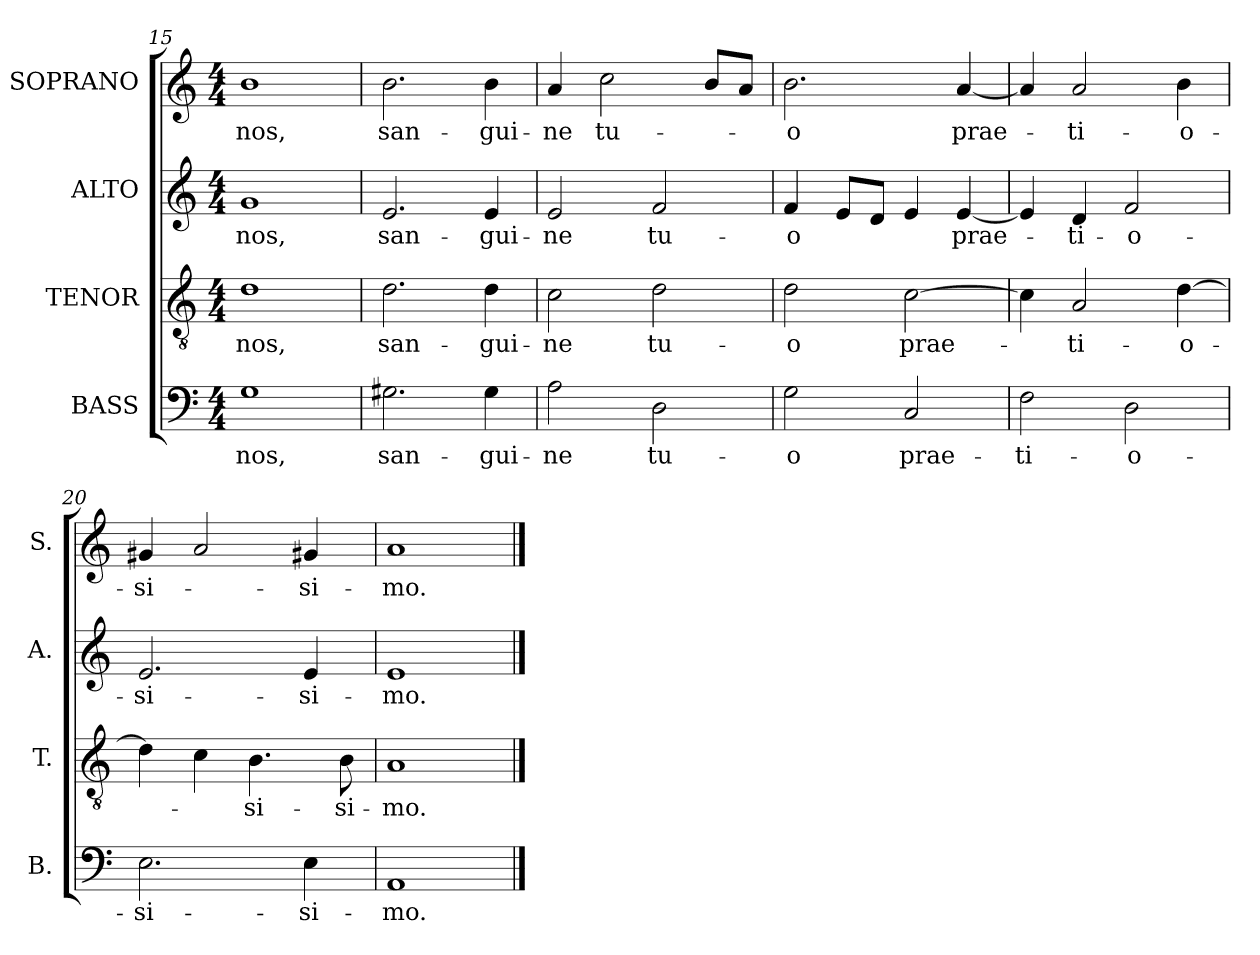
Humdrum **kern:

**kern	**text	**kern	**text	**kern	**text	**kern	**text
*part4	*part4	*part3	*part3	*part2	*part2	*part1	*part1
*staff4	*staff4	*staff3	*staff3	*staff2	*staff2	*staff1	*staff1
*I"BASS	*	*I"TENOR	*	*I"ALTO	*	*I"SOPRANO	*
*I'B.	*	*I'T.	*	*I'A.	*	*I'S.	*
!!LO:LB:g=z
*clefF4	*	*clefGv2	*	*clefG2	*	*clefG2	*
*	*	*ITrd7c12	*	*	*	*	*
*k[]	*	*k[]	*	*k[]	*	*k[]	*
*C:	*	*C:	*	*C:	*	*C:	*
*M4/4	*	*M4/4	*	*M4/4	*	*M4/4	*
=15	=15	=15	=15	=15	=15	=15	=15
!	!LO:LY:b:color=#000000	!	!	!	!	!	!
!	!	!	!LO:LY:b:color=#000000	!	!	!	!
!	!	!	!	!	!LO:LY:b:color=#000000	!	!
!	!	!	!	!	!	!	!LO:LY:b:color=#000000
1Gi	nos,	1Di	nos,	1gi	nos,	1bi	-nos,
=16	=16	=16	=16	=16	=16	=16	=16
!	!LO:LY:b:color=#000000	!	!	!	!	!	!
!	!	!	!LO:LY:b:color=#000000	!	!	!	!
!	!	!	!	!	!LO:LY:b:color=#000000	!	!
!	!	!	!	!	!	!	!LO:LY:b:color=#000000
2.G#Xi\	san-	2.Di\	san-	2.ei/	san-	2.bi\	san-
!	!LO:LY:b:color=#000000	!	!	!	!	!	!
!	!	!	!LO:LY:b:color=#000000	!	!	!	!
!	!	!	!	!	!LO:LY:b:color=#000000	!	!
!	!	!	!	!	!	!	!LO:LY:b:color=#000000
4G#i\	-gui-	4Di\	-gui-	4ei/	-gui-	4bi\	-gui-
=17	=17	=17	=17	=17	=17	=17	=17
!	!LO:LY:b:color=#000000	!	!	!	!	!	!
!	!	!	!LO:LY:b:color=#000000	!	!	!	!
!	!	!	!	!	!LO:LY:b:color=#000000	!	!
!	!	!	!	!	!	!	!LO:LY:b:color=#000000
2Ai\	-ne	2Ci\	-ne	2ei/	-ne	4ai/	-ne
!	!	!	!	!	!	!	!LO:LY:b:color=#000000
.	.	.	.	.	.	2cci\	tu-
!	!LO:LY:b:color=#000000	!	!	!	!	!	!
!	!	!	!LO:LY:b:color=#000000	!	!	!	!
!	!	!	!	!	!LO:LY:b:color=#000000	!	!
2Di\	tu-	2Di\	tu-	2fi/	tu-	.	.
.	.	.	.	.	.	8bi/L	.
.	.	.	.	.	.	8ai/J	.
=18	=18	=18	=18	=18	=18	=18	=18
!	!LO:LY:b:color=#000000	!	!	!	!	!	!
!	!	!	!LO:LY:b:color=#000000	!	!	!	!
!	!	!	!	!	!LO:LY:b:color=#000000	!	!
!	!	!	!	!	!	!	!LO:LY:b:color=#000000
2Gi\	-o	2Di\	-o	4fi/	-o	2.bi\	-o
.	.	.	.	8ei/L	.	.	.
.	.	.	.	8di/J	.	.	.
!	!LO:LY:b:color=#000000	!	!	!	!	!	!
!	!	!	!LO:LY:b:color=#000000	!	!	!	!
2Ci/	prae-	[2Ci\	prae-	4ei/	.	.	.
!	!	!	!	!	!LO:LY:b:color=#000000	!	!
!	!	!	!	!	!	!	!LO:LY:b:color=#000000
.	.	.	.	[4ei/	prae-	[4ai/	prae-
=19	=19	=19	=19	=19	=19	=19	=19
!	!LO:LY:b:color=#000000	!	!	!	!	!	!
2Fi\	-ti-	4Ci\]	.	4ei/]	.	4ai/]	.
!	!	!	!LO:LY:b:color=#000000	!	!	!	!
!	!	!	!	!	!LO:LY:b:color=#000000	!	!
!	!	!	!	!	!	!	!LO:LY:b:color=#000000
.	.	2AAi/	-ti-	4di/	-ti-	2ai/	-ti-
!	!LO:LY:b:color=#000000	!	!	!	!	!	!
!	!	!	!	!	!LO:LY:b:color=#000000	!	!
2Di\	-o-	.	.	2fi/	-o-	.	.
!	!	!	!LO:LY:b:color=#000000	!	!	!	!
!	!	!	!	!	!	!	!LO:LY:b:color=#000000
.	.	[4Di\	-o-	.	.	4bi\	-o-
=20	=20	=20	=20	=20	=20	=20	=20
!	!LO:LY:b:color=#000000	!	!	!	!	!	!
!	!	!	!	!	!LO:LY:b:color=#000000	!	!
!	!	!	!	!	!	!	!LO:LY:b:color=#000000
2.Ei\	-si-	4Di\]	.	2.ei/	-si-	4g#Xi/	-si-
.	.	4Ci\	.	.	.	2ai/	.
!	!	!	!LO:LY:b:color=#000000	!	!	!	!
.	.	4.BBi\	-si-	.	.	.	.
!	!LO:LY:b:color=#000000	!	!	!	!	!	!
!	!	!	!	!	!LO:LY:b:color=#000000	!	!
!	!	!	!	!	!	!	!LO:LY:b:color=#000000
4Ei\	-si-	.	.	4ei/	-si-	4g#Xi/	-si-
!	!	!	!LO:LY:b:color=#000000	!	!	!	!
.	.	8BBi\	-si-	.	.	.	.
=21	=21	=21	=21	=21	=21	=21	=21
!	!LO:LY:b:color=#000000	!	!	!	!	!	!
!	!	!	!LO:LY:b:color=#000000	!	!	!	!
!	!	!	!	!	!LO:LY:b:color=#000000	!	!
!	!	!	!	!	!	!	!LO:LY:b:color=#000000
1AAi	-mo.	1AAi	-mo.	1ei	-mo.	1ai	-mo.
==	==	==	==	==	==	==	==
*-	*-	*-	*-	*-	*-	*-	*-
